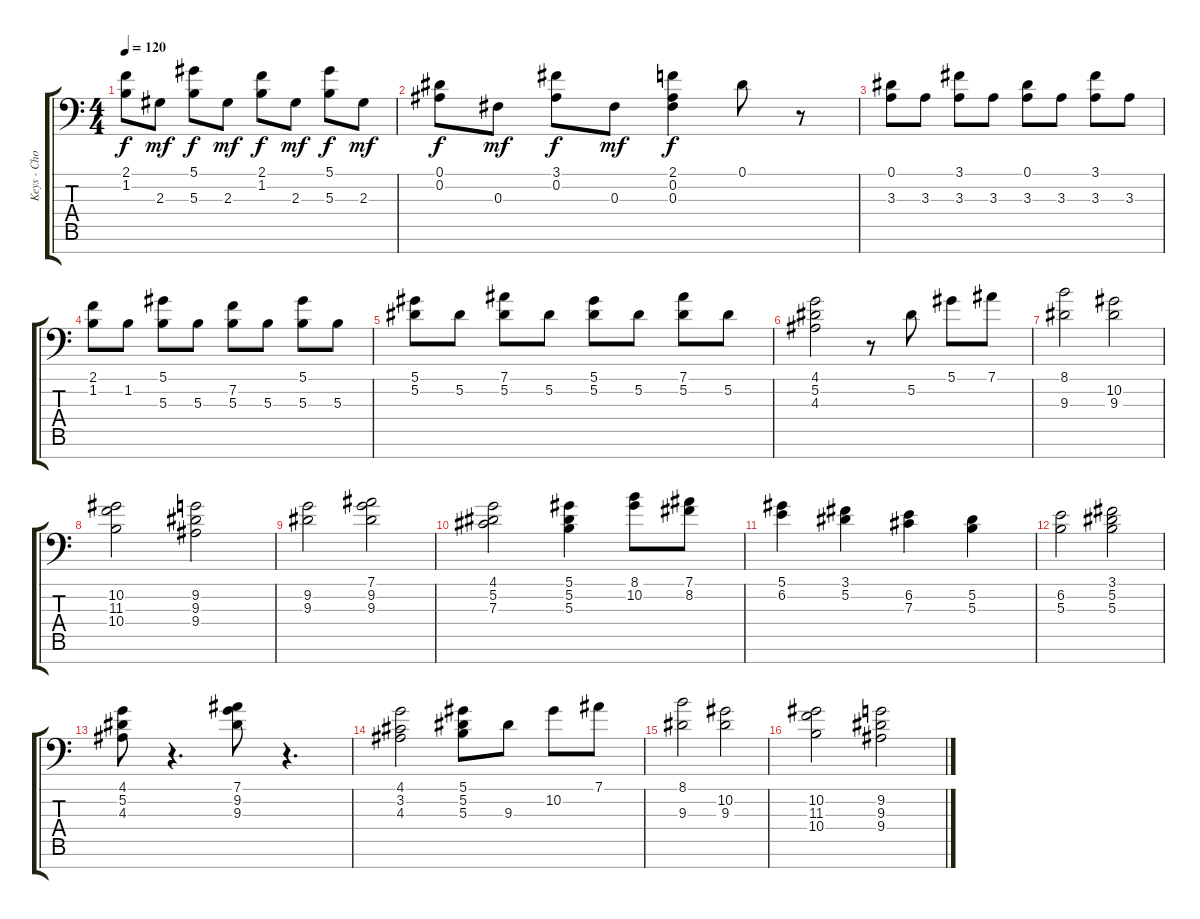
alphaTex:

\track ("Keys - Chord I" "Keys - Cho") {instrument synthstrings1}
\staff {score tabs}
\tuning (Eb4 Bb3 Gb3 Db3 Ab2 Eb2 Bb1) {hide}
\ts (4 4)
\tempo 120
\clef f4
\ks c
(2.1 1.2).8{dy f} 2.3.8{dy mf volume 9} (5.1 5.3).8{dy f} 2.3.8{dy mf} (2.1 1.2).8{dy f} 2.3.8{dy mf} (5.1 5.3).8{dy f} 2.3.8{dy mf} |
(0.1 0.2).8{dy f} 0.3.8{dy mf} (3.1 0.2).8{dy f volume 9} 0.3.8{dy mf} (2.1 0.2 0.3).4{dy f} 0.1.8 r.8 |
(0.1 3.3).8 3.3.8 (3.1 3.3).8 3.3.8 (0.1 3.3).8 3.3.8 (3.1 3.3).8 3.3.8 |
(2.1 1.2).8 1.2.8 (5.1 5.3).8 5.3.8 (7.2 5.3).8 5.3.8 (5.1 5.3).8 5.3.8 |
(5.1 5.2).8 5.2.8 (7.1 5.2).8 5.2.8 (5.1 5.2).8 5.2.8 (7.1 5.2).8 5.2.8 |
(4.1 5.2 4.3).2 r.8 5.2.8 5.1.8 7.1.8 |
(8.1 9.3).2 (10.2 9.3).2 |
(10.2 11.3 10.4).2 (9.2 9.3 9.4).2 |
(9.2 9.3).2 (7.1 9.2 9.3).2 |
(4.1 5.2 7.3).2 (5.1 5.2 5.3).4 (8.1 10.2).8 (7.1 8.2).8 |
(5.1 6.2).4 (3.1 5.2).4 (6.2 7.3).4 (5.2 5.3).4 |
(6.2 5.3).2 (3.1 5.2 5.3).2 |
(4.1 5.2 4.3).8 r.4{d} (7.1 9.2 9.3).8 r.4{d} |
(4.1 3.2 4.3).2 (5.1 5.2 5.3).8 9.3.8 10.2.8 7.1.8 |
(8.1 9.3).2 (10.2 9.3).2 |
(10.2 11.3 10.4).2 (9.2 9.3 9.4).2
